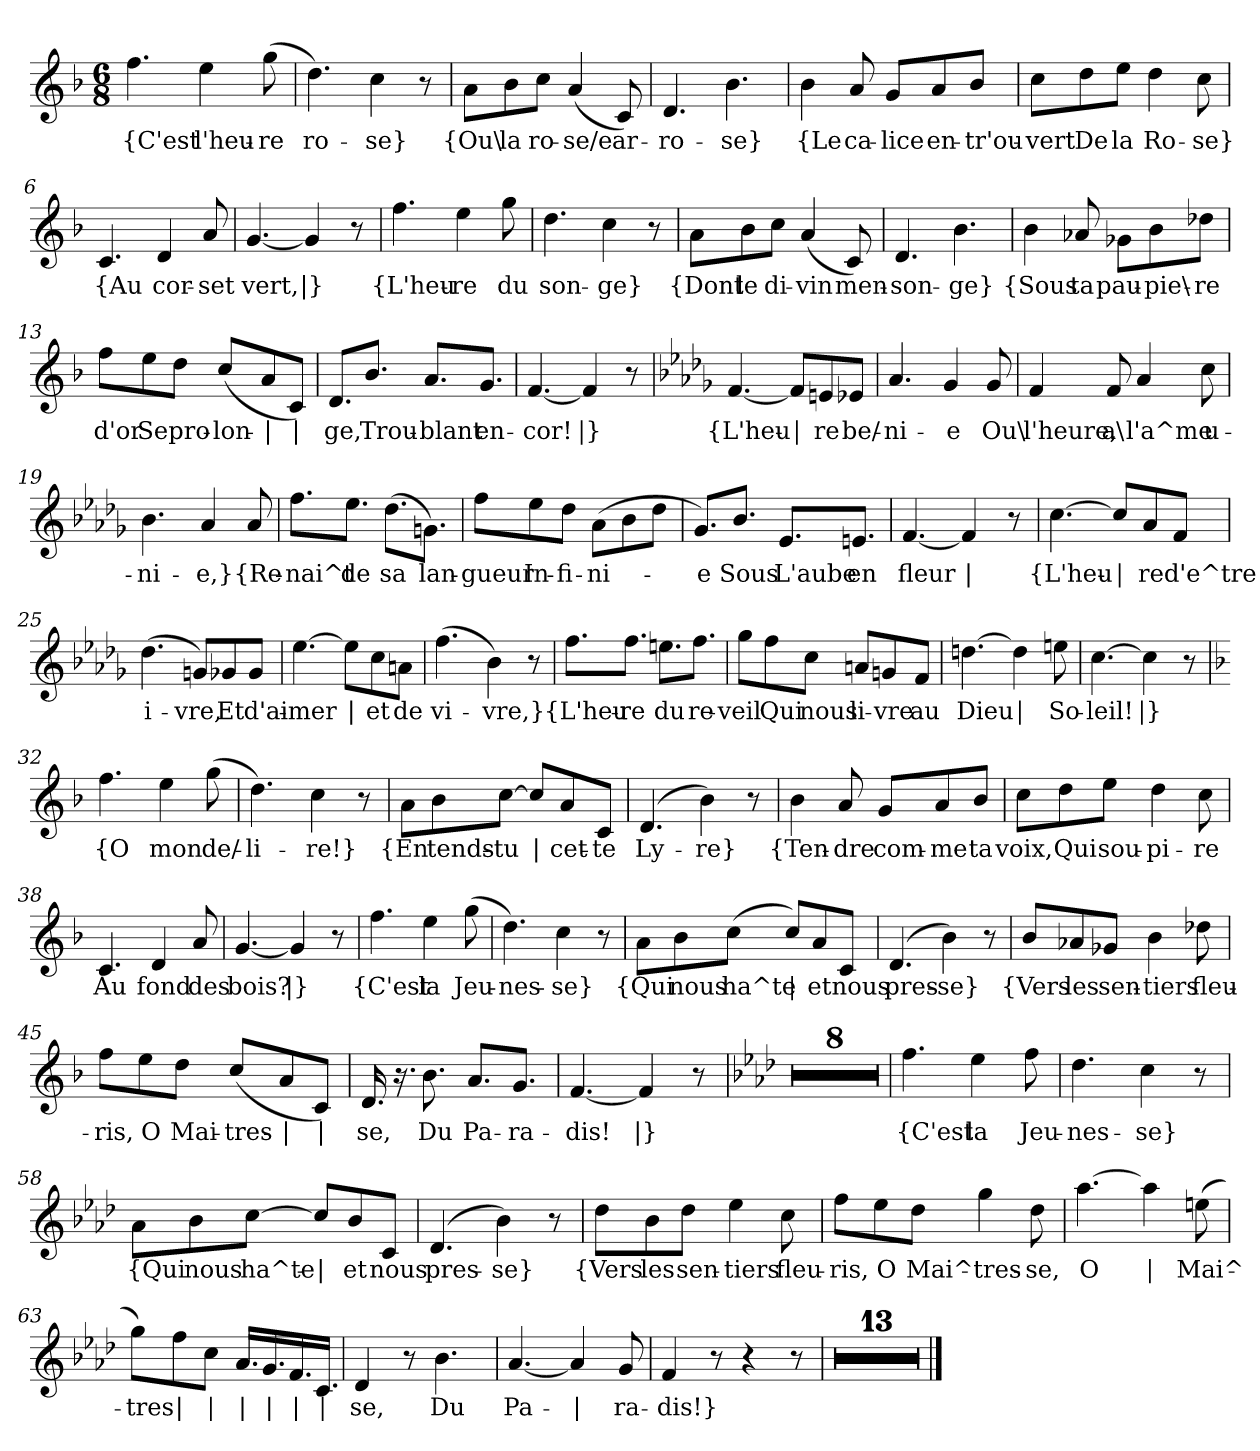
**kern	**text
*part1	*part1
*staff1	*staff1
*clefG2	*
*k[b-]	*
*M6/8	*
*MM120	*
=	=
4.ff	{C'est
4ee	l'heu-
(8gg	-re
=1	=1
4.dd)	ro-
4cc	-se}
8r	.
=2	=2
8a\L	{Ou\
8b-\	la
8cc\J	ro-
(4a	-se/e
8c)	ar-
=3	=3
4.d	-ro-
4.b-	-se}
=4	=4
4b-	{Le
8a	ca-
8g/L	-lice
8a/	en-
8b-/J	-tr'ou-
=5	=5
8cc\L	-vert
8dd\	De
8ee\J	la
4dd	Ro-
8cc	-se}
=6	=6
4.c	{Au
4d	cor-
8a	-set
=7	=7
[4.g	vert,
4g]	|}
8r	.
=8	=8
4.ff	{L'heu-
4ee	-re
8gg	du
=9	=9
4.dd	son-
4cc	-ge}
8r	.
=10	=10
8a\L	{Dont
8b-\	le
8cc\J	di-
(4a	-vin
8c)	men-
=11	=11
4.d	-son-
4.b-	-ge}
=12	=12
4b-	{Sous
8a-X	ta
8g-X\L	pau-
8b-\	pie\-
8dd-X\J	-re
=13	=13
8ff\L	d'or
8ee\	Se
8dd\J	pro-
(8cc/L	-lon-
8a/	|
8c/J)	|
=14	=14
8.d/L	-ge,
8.b-/J	Trou-
8.a/L	-blant
8.g/J	en-
=15	=15
[4.f	-cor!
4f]	|}
8r	.
=16	=16
*k[b-e-a-d-g-]	*
[4.f	{L'heu-
8f/L]	|
8en/	-re
8e-X/J	be/-
=17	=17
4.a-	-ni-
4g-	-e
8g-	Ou\
=18	=18
4f	l'heure,
8f	a\
4a-	l'a^me
8cc	u-
=19	=19
4.b-	-ni-
4a-	-e,}
8a-	{Re-
=20	=20
8.ff\L	-nai^t
8.ee-\J	de
(8.dd-\L	sa
8.gn\J)	lan-
=21	=21
8ff\L	-gueur
8ee-\	In-
8dd-\J	-fi-
(8a-\L	-ni-
8b-\	.
8dd-\J	.
=22	=22
8.g-/L)	-e
8.b-/J	Sous
8.e-/L	L'aube
8.en/J	en
=23	=23
[4.f	fleur
4f]	|
8r	.
=24	=24
[4.cc	{L'heu-
8cc/L]	|
8a-/	-re
8f/J	d'e^tre
=25	=25
(4.dd-	i-
8gn/L)	-vre,
8g-X/	Et
8g-/J	d'ai-
=26	=26
[4.ee-	mer
8ee-\L]	|
8cc\	-et
8an\J	de
=27	=27
(4.ff	vi-
4b-)	-vre,}
8r	.
=28	=28
8.ff\L	{L'heu-
8.ff\J	-re
8.een\L	du
8.ff\J	re-
=29	=29
8gg-\L	-veil
8ff\	Qui
8cc\J	nous
8an/L	li-
8gn/	-vre
8f/J	au
=30	=30
[4.ddn	Dieu
4dd]	|
8een	So-
=31	=31
[4.cc	-leil!
4cc]	|}
8r	.
=32	=32
*k[b-]	*
4.ff	{O
4ee	mon
(8gg	de/-
=33	=33
4.dd)	-li-
4cc	-re!}
8r	.
=34	=34
8a\L	{En
8b-\	tends-
[8cc\J	-tu
8cc/L]	|
8a/	cet-
8c/J	-te
=35	=35
(4.d	Ly-
4b-)	-re}
8r	.
=36	=36
4b-	{Ten-
8a	-dre
8g/L	com-
8a/	-me
8b-/J	ta
=37	=37
8cc\L	voix,
8dd\	Qui
8ee\J	sou-
4dd	-pi-
8cc	-re
=38	=38
4.c	Au
4d	fond
8a	des
=39	=39
[4.g	bois?
4g]	|}
8r	.
=40	=40
4.ff	{C'est
4ee	la
(8gg	Jeu-
=41	=41
4.dd)	-nes-
4cc	-se}
8r	.
=42	=42
8a\L	{Qui
8b-\	nous
(8cc\J	ha^te
8cc/L)	|
8a/	et
8c/J	nous
=43	=43
(4.d	pres-
4b-)	-se}
8r	.
=44	=44
8b-/L	{Vers
8a-X/	les
8g-X/J	sen-
4b-	-tiers
8dd-X	fleu-
=45	=45
8ff\L	-ris,
8ee\	O
8dd\J	Mai-
(8cc/L	tres-
8a/	|
8c/J)	|
=46	=46
16.d	-se,
16.r	.
8.b-	Du
8.a/L	Pa-
8.g/J	-ra-
=47	=47
[4.f	-dis!
4f]	|}
8r	.
=48	=48
*k[b-e-a-d-]	*
2.r	.
=49	=49
2.r	.
=50	=50
2.r	.
=51	=51
2.r	.
=52	=52
2.r	.
=53	=53
2.r	.
=54	=54
2.r	.
=55	=55
2.r	.
=56	=56
4.ff	{C'est
4ee-	la
8ff	Jeu-
=57	=57
4.dd-	-nes-
4cc	-se}
8r	.
=58	=58
8a-\L	{Qui
8b-\	nous
[8cc\J	ha^te-
8cc/L]	|
8b-/	-et
8c/J	nous
=59	=59
(4.d-	pres-
4b-)	-se}
8r	.
=60	=60
8dd-\L	{Vers
8b-\	les
8dd-\J	sen-
4ee-	-tiers
8cc	fleu-
=61	=61
8ff\L	-ris,
8ee-\	O
8dd-\J	Mai^-
4gg	-tres-
8dd-	-se,
=62	=62
[4.aa-	O
4aa-]	|
(8een	Mai^-
=63	=63
8gg\L)	-tres
8ff\	|
8cc\J	|
16.a-/LL	|
16.g/	|
16.f/	|
16.c/JJ	|
=64	=64
4d-	-se,
8r	.
4.b-	Du
=65	=65
[4.a-	Pa-
4a-]	|
8g	-ra-
=66	=66
4f	-dis!}
8r	.
4r	.
8r	.
=67	=67
2.r	.
=68	=68
2.r	.
=69	=69
2.r	.
=70	=70
2.r	.
=71	=71
2.r	.
=72	=72
2.r	.
=73	=73
2.r	.
=74	=74
2.r	.
=75	=75
2.r	.
=76	=76
2.r	.
=77	=77
2.r	.
=78	=78
2.r	.
=79	=79
2.r	.
==	==
*-	*-
